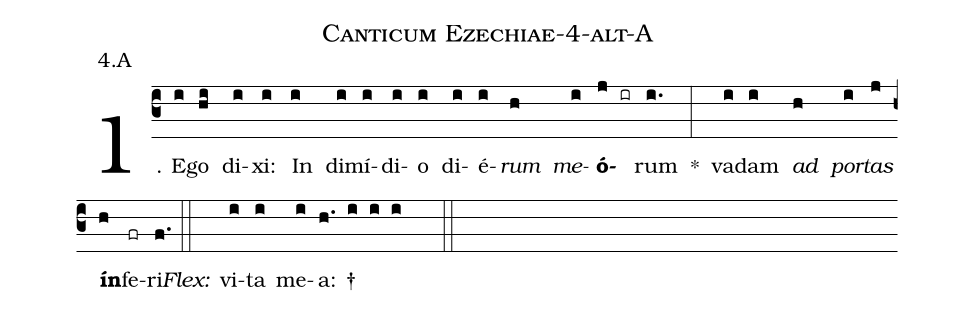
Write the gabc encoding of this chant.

name: Canticum Ezechiae-4-alt-A;
annotation: 4.A;
%%
(c3)1. E(i)go(hi) di(i)xi:(i) In(i) di(i)mí(i)di(i)o(i) di(i)é(i)<i>rum</i>(h) <i>me</i>(i)<b>ó</b>(j ir)rum(i.) *(:) va(i)dam(i) <i>ad</i>(h) <i>por</i>(i)<i>tas</i>(j) <b>ín</b>(h)fe(fr)ri.(f.) (::)
<i>Flex:</i>()  vi(i)ta(i) me(i)a: †(h. i i i  ::)
